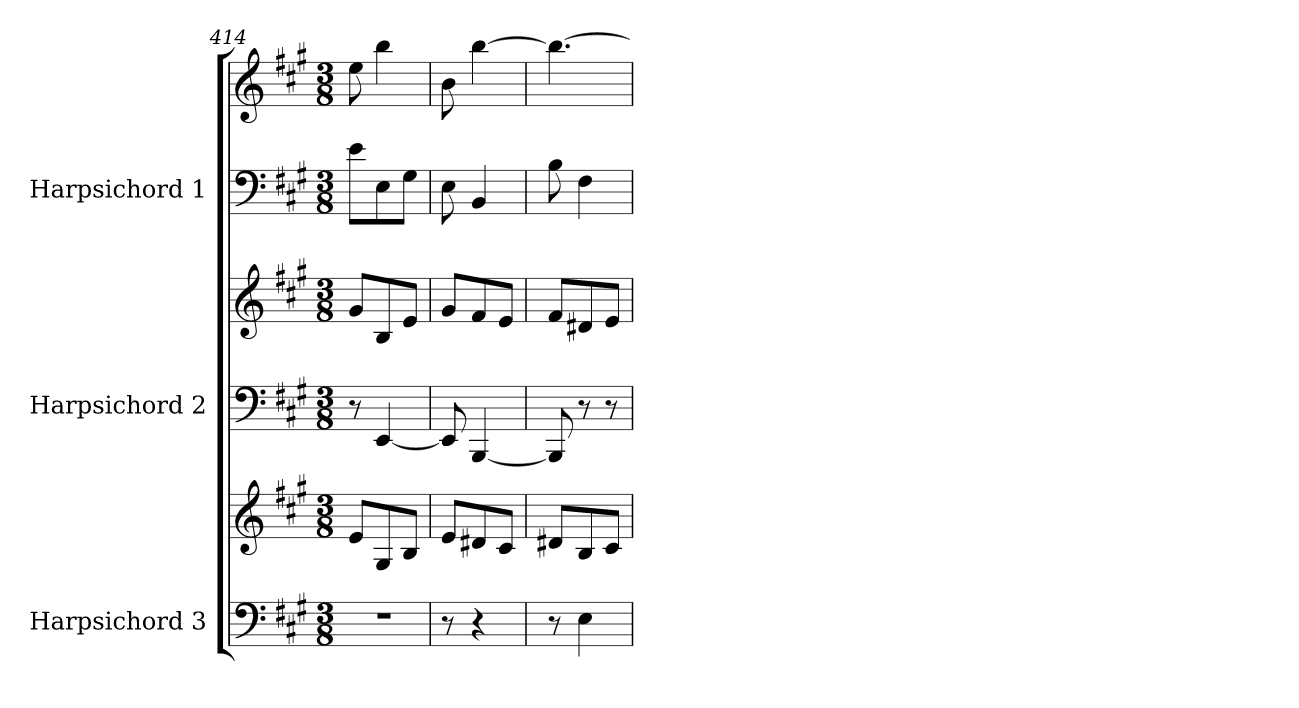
**kern	**kern	**kern	**kern	**kern	**kern
*part3	*part3	*part2	*part2	*part1	*part1
*staff6	*staff5	*staff4	*staff3	*staff2	*staff1
*I"Harpsichord 3	*	*I"Harpsichord 2	*	*I"Harpsichord 1	*
*I'Hp	*	*I'Hp	*	*I'Hp	*
*clefF4	*clefG2	*clefF4	*clefG2	*clefF4	*clefG2
*k[f#c#g#]	*k[f#c#g#]	*k[f#c#g#]	*k[f#c#g#]	*k[f#c#g#]	*k[f#c#g#]
*M3/8	*M3/8	*M3/8	*M3/8	*M3/8	*M3/8
=414	=414	=414	=414	=414	=414
4.r	8e/L	8r	8g#/L	8e\L	8ee\
.	8G#/	[4EE/	8B/	8E\	4bb\
.	8B/J	.	8e/J	8G#\J	.
=415	=415	=415	=415	=415	=415
8r	8e/L	8EE/]	8g#/L	8E\	8b\
4r	8d#X/	[4BBB/	8f#/	4BB/	[4bb\
.	8c#/J	.	8e/J	.	.
=416	=416	=416	=416	=416	=416
8r	8d#X/L	8BBB/]	8f#/L	8B\	4.bb\_
4E\	8B/	8r	8d#X/	4F#\	.
.	8c#/J	8r	8e/J	.	.
=	=	=	=	=	=
*-	*-	*-	*-	*-	*-
